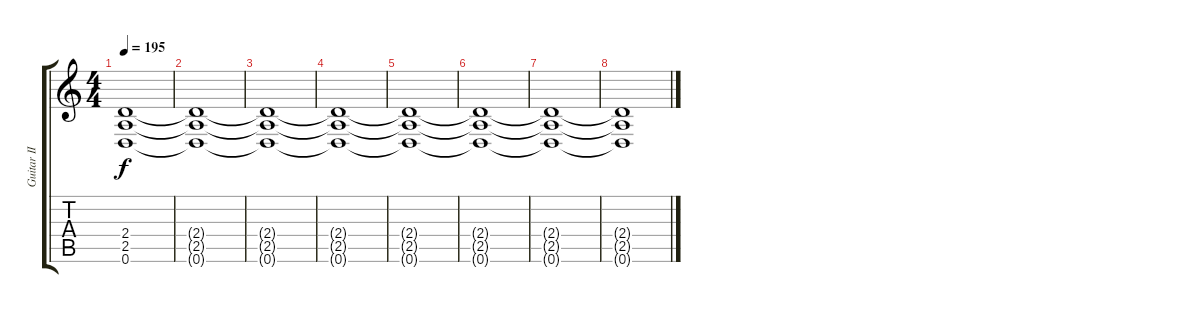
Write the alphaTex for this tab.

\track ("Guitar II" "Guitar II") {instrument distortionguitar}
\staff {score tabs}
\tuning (D4 A3 F3 C3 G2 D2) {hide}
\ts (4 4)
\tempo 195
\clef g2
\ks c
(2.4{t} 2.5{t} 0.6{t}).1{dy f volume 6} |
(2.4{t} 2.5{t} 0.6{t}).1 |
(2.4{t} 2.5{t} 0.6{t}).1 |
(2.4{t} 2.5{t} 0.6{t}).1 |
(2.4{t} 2.5{t} 0.6{t}).1{volume 2} |
(2.4{t} 2.5{t} 0.6{t}).1 |
(2.4{t} 2.5{t} 0.6{t}).1 |
(2.4{t} 2.5{t} 0.6{t}).1
